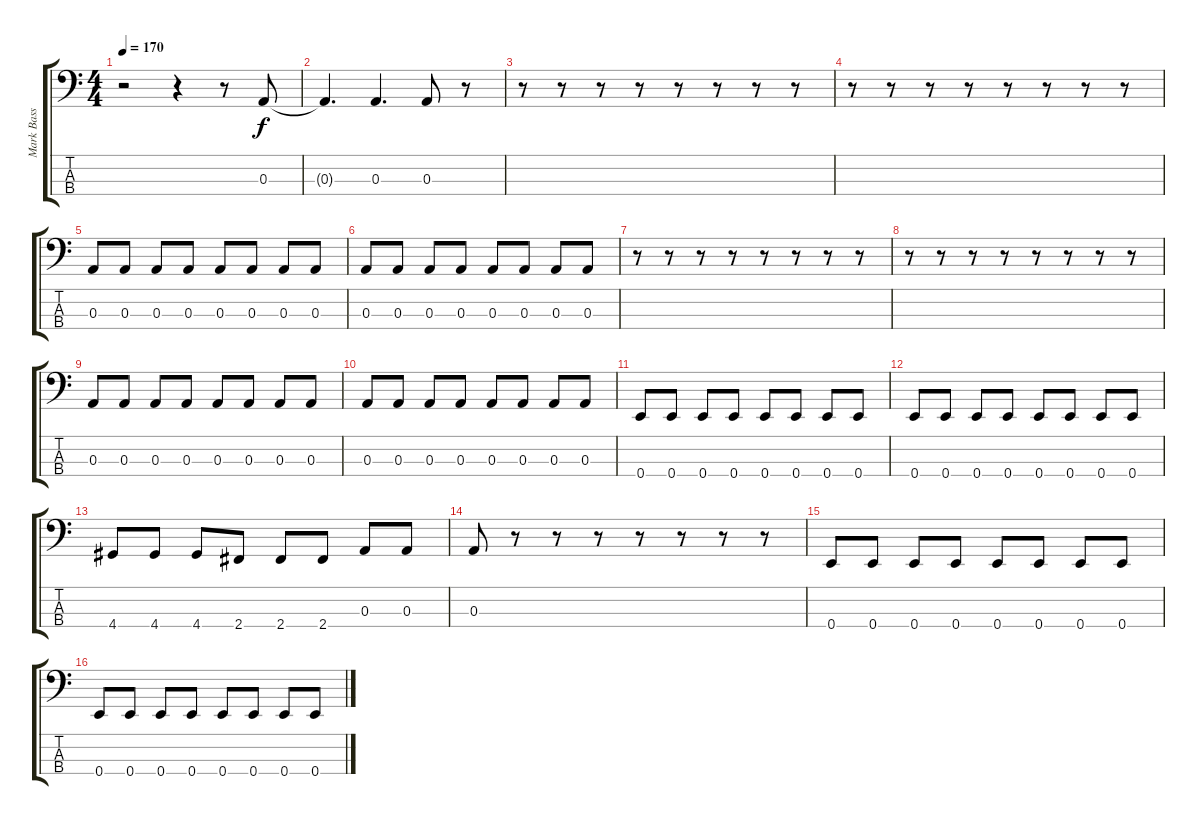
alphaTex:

\track ("Mark Bass" "Mark Bass") {instrument electricbassfinger}
\staff {score tabs}
\tuning (G2 D2 A1 E1) {hide}
\ts (4 4)
\tempo 170
\clef f4
\ks c
r.2{dy f} r.4 r.8 0.3.8 |
0.3{t}.4{d} 0.3.4{d} 0.3.8 r.8 |
r.8 r.8 r.8 r.8 r.8 r.8 r.8 r.8 |
r.8 r.8 r.8 r.8 r.8 r.8 r.8 r.8 |
0.3.8 0.3.8 0.3.8 0.3.8 0.3.8 0.3.8 0.3.8 0.3.8 |
0.3.8 0.3.8 0.3.8 0.3.8 0.3.8 0.3.8 0.3.8 0.3.8 |
r.8 r.8 r.8 r.8 r.8 r.8 r.8 r.8 |
r.8 r.8 r.8 r.8 r.8 r.8 r.8 r.8 |
0.3.8 0.3.8 0.3.8 0.3.8 0.3.8 0.3.8 0.3.8 0.3.8 |
0.3.8 0.3.8 0.3.8 0.3.8 0.3.8 0.3.8 0.3.8 0.3.8 |
0.4.8 0.4.8 0.4.8 0.4.8 0.4.8 0.4.8 0.4.8 0.4.8 |
0.4.8 0.4.8 0.4.8 0.4.8 0.4.8 0.4.8 0.4.8 0.4.8 |
4.4.8 4.4.8 4.4.8 2.4.8 2.4.8 2.4.8 0.3.8 0.3.8 |
0.3.8 r.8 r.8 r.8 r.8 r.8 r.8 r.8 |
0.4.8 0.4.8 0.4.8 0.4.8 0.4.8 0.4.8 0.4.8 0.4.8 |
0.4.8 0.4.8 0.4.8 0.4.8 0.4.8 0.4.8 0.4.8 0.4.8
